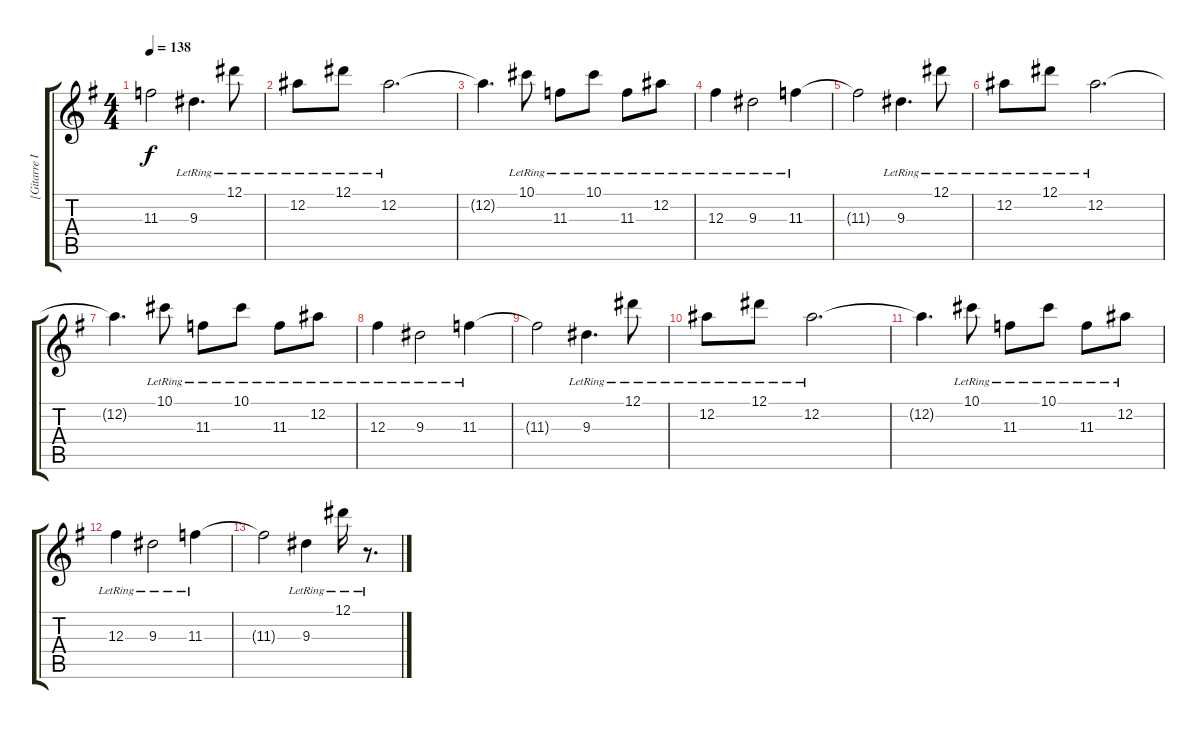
\track ("[Gitarre I]" "[Gitarre I") {instrument electricguitarclean}
\staff {score tabs}
\tuning (Eb4 Bb3 Gb3 Db3 Ab2 Eb2) {hide}
\ts (4 4)
\tempo 138
\clef g2
\ks eminor
11.3{t}.2{dy f} 9.3{lr}.4{d} 12.1{lr}.8 |
12.2{lr}.8 12.1{lr}.8 12.2{lr}.2{d} |
12.2{t}.4{d} 10.1{lr}.8 11.3{lr}.8 10.1{lr}.8 11.3{lr}.8 12.2{lr}.8 |
12.3{lr}.4 9.3{lr}.2 11.3{lr}.4 |
11.3{t}.2 9.3{lr}.4{d} 12.1{lr}.8 |
12.2{lr}.8 12.1{lr}.8 12.2{lr}.2{d} |
12.2{t}.4{d} 10.1{lr}.8 11.3{lr}.8 10.1{lr}.8 11.3{lr}.8 12.2{lr}.8 |
12.3{lr}.4 9.3{lr}.2 11.3{lr}.4 |
11.3{t}.2 9.3{lr}.4{d} 12.1{lr}.8 |
12.2{lr}.8 12.1{lr}.8 12.2{lr}.2{d} |
12.2{t}.4{d} 10.1{lr}.8 11.3{lr}.8 10.1{lr}.8 11.3{lr}.8 12.2{lr}.8 |
12.3{lr}.4 9.3{lr}.2 11.3{lr}.4 |
11.3{t}.2 9.3{lr}.4 12.1{lr}.16 r.8{d}
